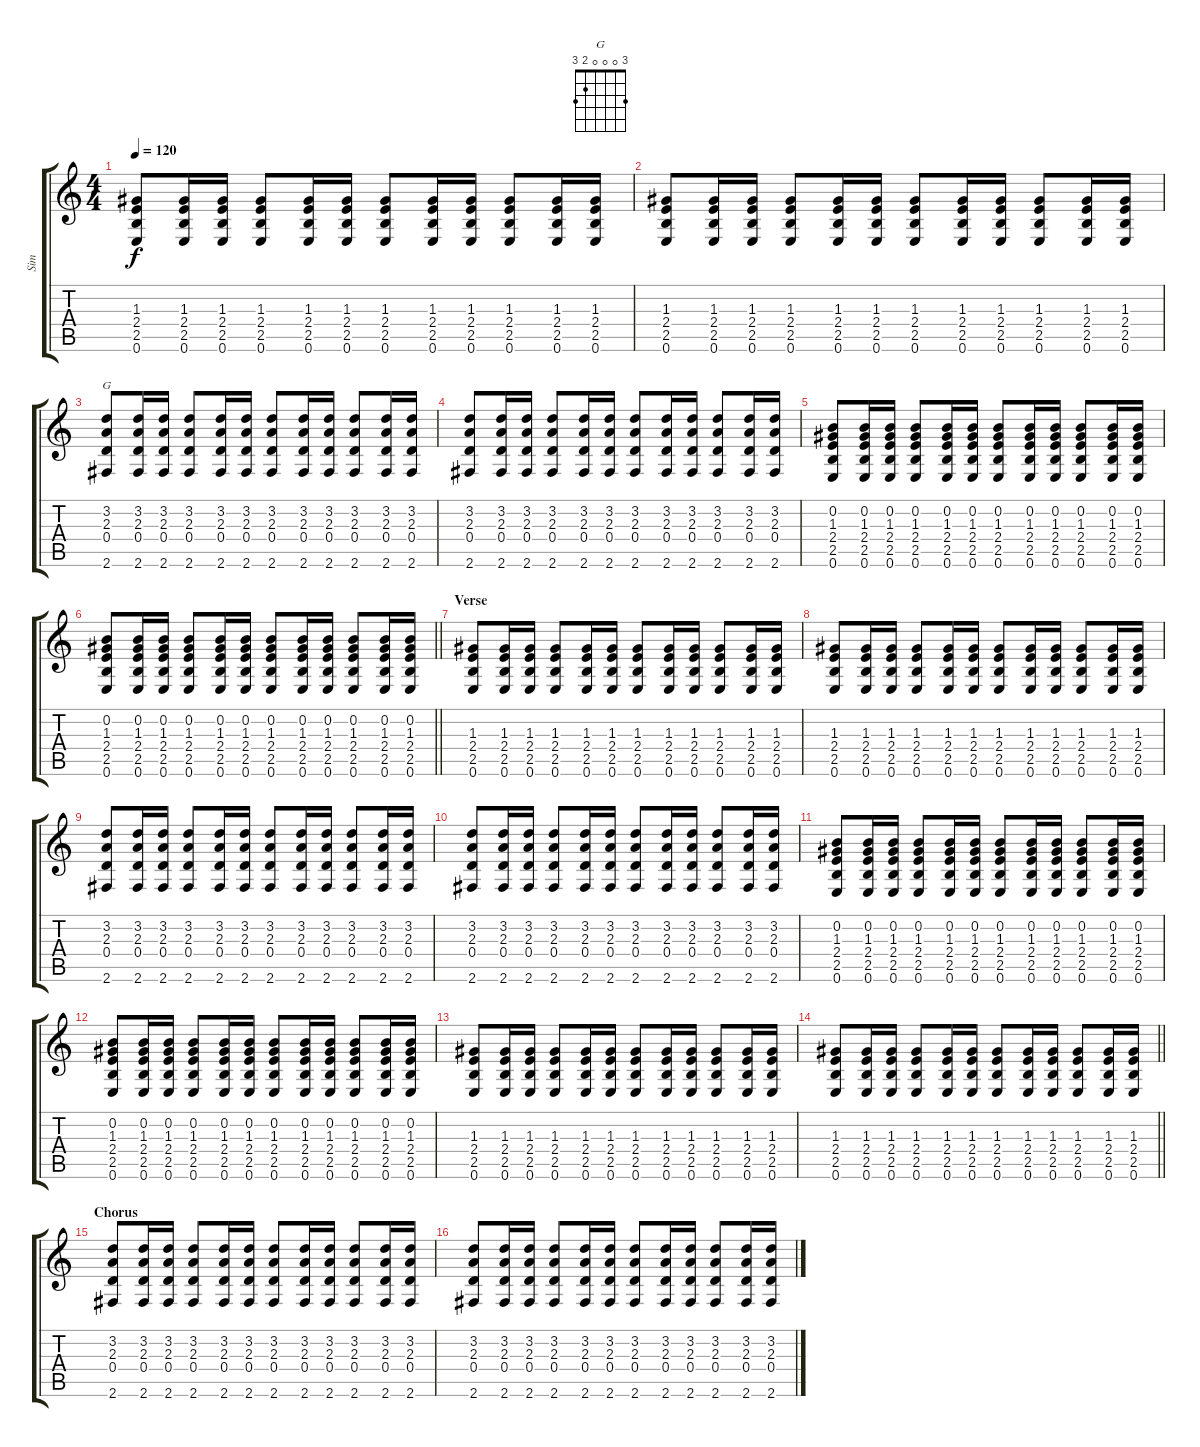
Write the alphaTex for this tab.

\track ("Sim" "Sim") {instrument acousticguitarsteel}
\staff {score tabs}
\tuning (E4 B3 G3 D3 A2 E2) {hide}
\chord ("G" 3 0 0 0 2 3)
\ts (4 4)
\tempo 120
\clef g2
\ks c
(1.3 2.4 2.5 0.6).8{dy f} (1.3 2.4 2.5 0.6).16 (1.3 2.4 2.5 0.6).16 (1.3 2.4 2.5 0.6).8 (1.3 2.4 2.5 0.6).16 (1.3 2.4 2.5 0.6).16 (1.3 2.4 2.5 0.6).8 (1.3 2.4 2.5 0.6).16 (1.3 2.4 2.5 0.6).16 (1.3 2.4 2.5 0.6).8 (1.3 2.4 2.5 0.6).16 (1.3 2.4 2.5 0.6).16 |
(1.3 2.4 2.5 0.6).8 (1.3 2.4 2.5 0.6).16 (1.3 2.4 2.5 0.6).16 (1.3 2.4 2.5 0.6).8 (1.3 2.4 2.5 0.6).16 (1.3 2.4 2.5 0.6).16 (1.3 2.4 2.5 0.6).8 (1.3 2.4 2.5 0.6).16 (1.3 2.4 2.5 0.6).16 (1.3 2.4 2.5 0.6).8 (1.3 2.4 2.5 0.6).16 (1.3 2.4 2.5 0.6).16 |
(3.2 2.3 0.4 2.6).8{ch "G"} (3.2 2.3 0.4 2.6).16 (3.2 2.3 0.4 2.6).16 (3.2 2.3 0.4 2.6).8 (3.2 2.3 0.4 2.6).16 (3.2 2.3 0.4 2.6).16 (3.2 2.3 0.4 2.6).8 (3.2 2.3 0.4 2.6).16 (3.2 2.3 0.4 2.6).16 (3.2 2.3 0.4 2.6).8 (3.2 2.3 0.4 2.6).16 (3.2 2.3 0.4 2.6).16 |
(3.2 2.3 0.4 2.6).8 (3.2 2.3 0.4 2.6).16 (3.2 2.3 0.4 2.6).16 (3.2 2.3 0.4 2.6).8 (3.2 2.3 0.4 2.6).16 (3.2 2.3 0.4 2.6).16 (3.2 2.3 0.4 2.6).8 (3.2 2.3 0.4 2.6).16 (3.2 2.3 0.4 2.6).16 (3.2 2.3 0.4 2.6).8 (3.2 2.3 0.4 2.6).16 (3.2 2.3 0.4 2.6).16 |
(0.2 1.3 2.4 2.5 0.6).8 (0.2 1.3 2.4 2.5 0.6).16 (0.2 1.3 2.4 2.5 0.6).16 (0.2 1.3 2.4 2.5 0.6).8 (0.2 1.3 2.4 2.5 0.6).16 (0.2 1.3 2.4 2.5 0.6).16 (0.2 1.3 2.4 2.5 0.6).8 (0.2 1.3 2.4 2.5 0.6).16 (0.2 1.3 2.4 2.5 0.6).16 (0.2 1.3 2.4 2.5 0.6).8 (0.2 1.3 2.4 2.5 0.6).16 (0.2 1.3 2.4 2.5 0.6).16 |
\barLineRight lightlight
(0.2 1.3 2.4 2.5 0.6).8 (0.2 1.3 2.4 2.5 0.6).16 (0.2 1.3 2.4 2.5 0.6).16 (0.2 1.3 2.4 2.5 0.6).8 (0.2 1.3 2.4 2.5 0.6).16 (0.2 1.3 2.4 2.5 0.6).16 (0.2 1.3 2.4 2.5 0.6).8 (0.2 1.3 2.4 2.5 0.6).16 (0.2 1.3 2.4 2.5 0.6).16 (0.2 1.3 2.4 2.5 0.6).8 (0.2 1.3 2.4 2.5 0.6).16 (0.2 1.3 2.4 2.5 0.6).16 |
\section ("" "Verse")
(1.3 2.4 2.5 0.6).8 (1.3 2.4 2.5 0.6).16 (1.3 2.4 2.5 0.6).16 (1.3 2.4 2.5 0.6).8 (1.3 2.4 2.5 0.6).16 (1.3 2.4 2.5 0.6).16 (1.3 2.4 2.5 0.6).8 (1.3 2.4 2.5 0.6).16 (1.3 2.4 2.5 0.6).16 (1.3 2.4 2.5 0.6).8 (1.3 2.4 2.5 0.6).16 (1.3 2.4 2.5 0.6).16 |
(1.3 2.4 2.5 0.6).8 (1.3 2.4 2.5 0.6).16 (1.3 2.4 2.5 0.6).16 (1.3 2.4 2.5 0.6).8 (1.3 2.4 2.5 0.6).16 (1.3 2.4 2.5 0.6).16 (1.3 2.4 2.5 0.6).8 (1.3 2.4 2.5 0.6).16 (1.3 2.4 2.5 0.6).16 (1.3 2.4 2.5 0.6).8 (1.3 2.4 2.5 0.6).16 (1.3 2.4 2.5 0.6).16 |
(3.2 2.3 0.4 2.6).8 (3.2 2.3 0.4 2.6).16 (3.2 2.3 0.4 2.6).16 (3.2 2.3 0.4 2.6).8 (3.2 2.3 0.4 2.6).16 (3.2 2.3 0.4 2.6).16 (3.2 2.3 0.4 2.6).8 (3.2 2.3 0.4 2.6).16 (3.2 2.3 0.4 2.6).16 (3.2 2.3 0.4 2.6).8 (3.2 2.3 0.4 2.6).16 (3.2 2.3 0.4 2.6).16 |
(3.2 2.3 0.4 2.6).8 (3.2 2.3 0.4 2.6).16 (3.2 2.3 0.4 2.6).16 (3.2 2.3 0.4 2.6).8 (3.2 2.3 0.4 2.6).16 (3.2 2.3 0.4 2.6).16 (3.2 2.3 0.4 2.6).8 (3.2 2.3 0.4 2.6).16 (3.2 2.3 0.4 2.6).16 (3.2 2.3 0.4 2.6).8 (3.2 2.3 0.4 2.6).16 (3.2 2.3 0.4 2.6).16 |
(0.2 1.3 2.4 2.5 0.6).8 (0.2 1.3 2.4 2.5 0.6).16 (0.2 1.3 2.4 2.5 0.6).16 (0.2 1.3 2.4 2.5 0.6).8 (0.2 1.3 2.4 2.5 0.6).16 (0.2 1.3 2.4 2.5 0.6).16 (0.2 1.3 2.4 2.5 0.6).8 (0.2 1.3 2.4 2.5 0.6).16 (0.2 1.3 2.4 2.5 0.6).16 (0.2 1.3 2.4 2.5 0.6).8 (0.2 1.3 2.4 2.5 0.6).16 (0.2 1.3 2.4 2.5 0.6).16 |
(0.2 1.3 2.4 2.5 0.6).8 (0.2 1.3 2.4 2.5 0.6).16 (0.2 1.3 2.4 2.5 0.6).16 (0.2 1.3 2.4 2.5 0.6).8 (0.2 1.3 2.4 2.5 0.6).16 (0.2 1.3 2.4 2.5 0.6).16 (0.2 1.3 2.4 2.5 0.6).8 (0.2 1.3 2.4 2.5 0.6).16 (0.2 1.3 2.4 2.5 0.6).16 (0.2 1.3 2.4 2.5 0.6).8 (0.2 1.3 2.4 2.5 0.6).16 (0.2 1.3 2.4 2.5 0.6).16 |
(1.3 2.4 2.5 0.6).8 (1.3 2.4 2.5 0.6).16 (1.3 2.4 2.5 0.6).16 (1.3 2.4 2.5 0.6).8 (1.3 2.4 2.5 0.6).16 (1.3 2.4 2.5 0.6).16 (1.3 2.4 2.5 0.6).8 (1.3 2.4 2.5 0.6).16 (1.3 2.4 2.5 0.6).16 (1.3 2.4 2.5 0.6).8 (1.3 2.4 2.5 0.6).16 (1.3 2.4 2.5 0.6).16 |
\barLineRight lightlight
(1.3 2.4 2.5 0.6).8 (1.3 2.4 2.5 0.6).16 (1.3 2.4 2.5 0.6).16 (1.3 2.4 2.5 0.6).8 (1.3 2.4 2.5 0.6).16 (1.3 2.4 2.5 0.6).16 (1.3 2.4 2.5 0.6).8 (1.3 2.4 2.5 0.6).16 (1.3 2.4 2.5 0.6).16 (1.3 2.4 2.5 0.6).8 (1.3 2.4 2.5 0.6).16 (1.3 2.4 2.5 0.6).16 |
\section ("" "Chorus")
(3.2 2.3 0.4 2.6).8 (3.2 2.3 0.4 2.6).16 (3.2 2.3 0.4 2.6).16 (3.2 2.3 0.4 2.6).8 (3.2 2.3 0.4 2.6).16 (3.2 2.3 0.4 2.6).16 (3.2 2.3 0.4 2.6).8 (3.2 2.3 0.4 2.6).16 (3.2 2.3 0.4 2.6).16 (3.2 2.3 0.4 2.6).8 (3.2 2.3 0.4 2.6).16 (3.2 2.3 0.4 2.6).16 |
(3.2 2.3 0.4 2.6).8 (3.2 2.3 0.4 2.6).16 (3.2 2.3 0.4 2.6).16 (3.2 2.3 0.4 2.6).8 (3.2 2.3 0.4 2.6).16 (3.2 2.3 0.4 2.6).16 (3.2 2.3 0.4 2.6).8 (3.2 2.3 0.4 2.6).16 (3.2 2.3 0.4 2.6).16 (3.2 2.3 0.4 2.6).8 (3.2 2.3 0.4 2.6).16 (3.2 2.3 0.4 2.6).16
